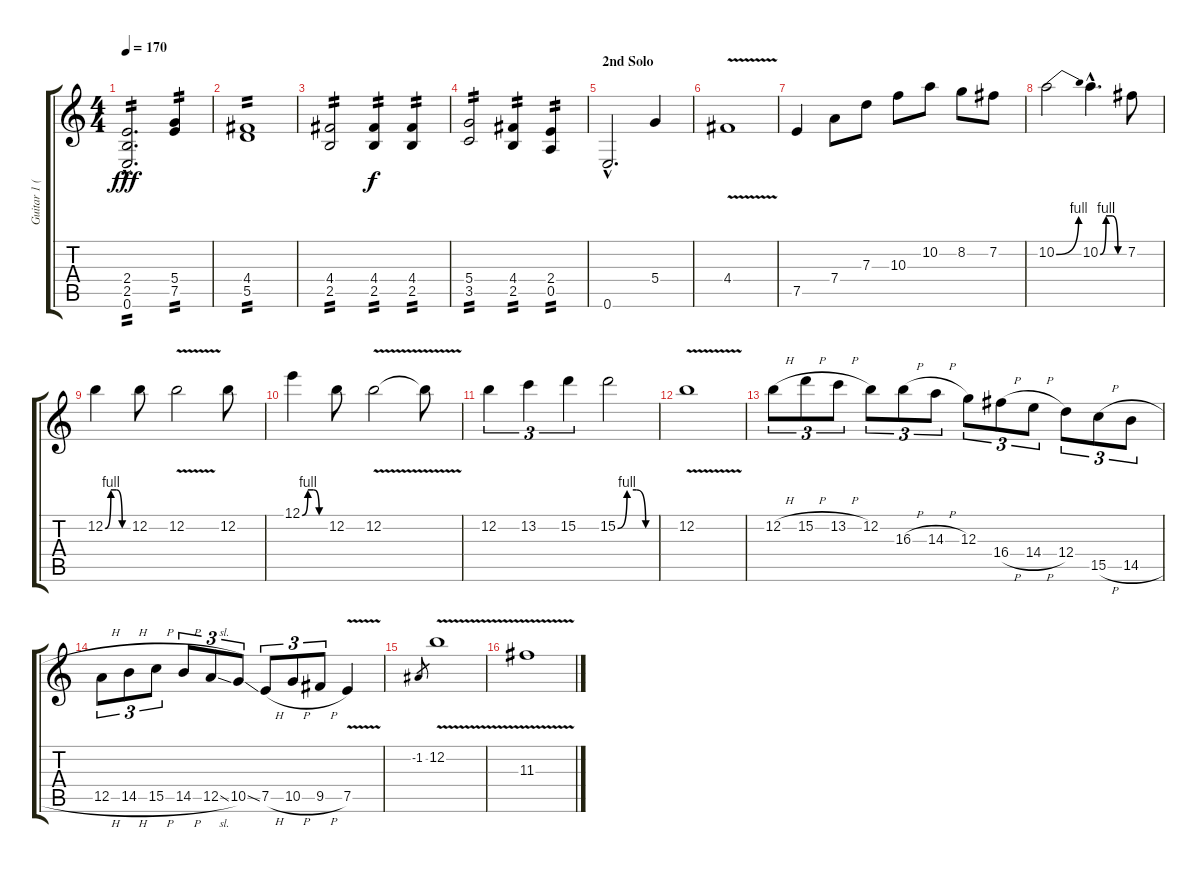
\track ("Guitar 1 (Grusom) " "Guitar 1 (") {instrument distortionguitar}
\staff {score tabs}
\tuning (E4 B3 G3 D3 A2 E2) {hide}
\ts (4 4)
\tempo 170
\clef g2
\ks c
(2.4{hac} 2.5{hac} 0.6{hac}).2{d tp 2 dy fff} (5.4 7.5).4{tp 2} |
(4.4 5.5).1{tp 2} |
(4.4 2.5).2{tp 2} (4.4 2.5).4{tp 2 dy f} (4.4 2.5).4{tp 2} |
(5.4 3.5).2{tp 2} (4.4 2.5).4{tp 2} (2.4 0.5).4{tp 2} |
\section ("" "2nd Solo")
0.6{hac}.2{d} 5.4.4 |
4.4{v}.1 |
7.5.4 7.4.8 7.3.8 10.3.8 10.2.8 8.2.8 7.2.8 |
10.2{be (bend 0 0 60 4)}.2 10.2{be (custom 0 0 15 4 30 4 45 0 60 0) hac}.4{d} 7.2.8 |
12.2{be (custom 0 0 15 4 30 4 45 0 60 0)}.4 12.2.8 12.2{v}.2 12.2.8 |
12.1{be (custom 0 0 15 4 30 4 45 0 60 0)}.4 12.2.8 12.2{v}.2 12.2{t}.8 |
12.2.4{tu (3 2)} 13.2.4{tu (3 2)} 15.2.4{tu (3 2)} 15.2{be (custom 0 0 15 4 30 4 45 0 60 0)}.2 |
12.2{v}.1 |
12.2{h}.8{tu (3 2)} 15.2{h}.8{tu (3 2)} 13.2{h}.8{tu (3 2)} 12.2.8{tu (3 2)} 16.3{h}.8{tu (3 2)} 14.3{h}.8{tu (3 2)} 12.3.8{tu (3 2)} 16.4{h}.8{tu (3 2)} 14.4{h}.8{tu (3 2)} 12.4.8{tu (3 2)} 15.5{h}.8{tu (3 2)} 14.5{h}.8{tu (3 2)} |
12.5{h}.8{tu (3 2)} 14.5{h}.8{tu (3 2)} 15.5{h}.8{tu (3 2)} 14.5{h}.8{tu (3 2)} 12.5{sl}.8{tu (3 2)} 10.5{ss}.8{tu (3 2)} 7.5{h}.8{tu (3 2)} 10.5{h}.8{tu (3 2)} 9.5{h}.8{tu (3 2)} 7.5{v}.4 |
-1.2.8{gr} 12.2{v}.1 |
11.3{v}.1
